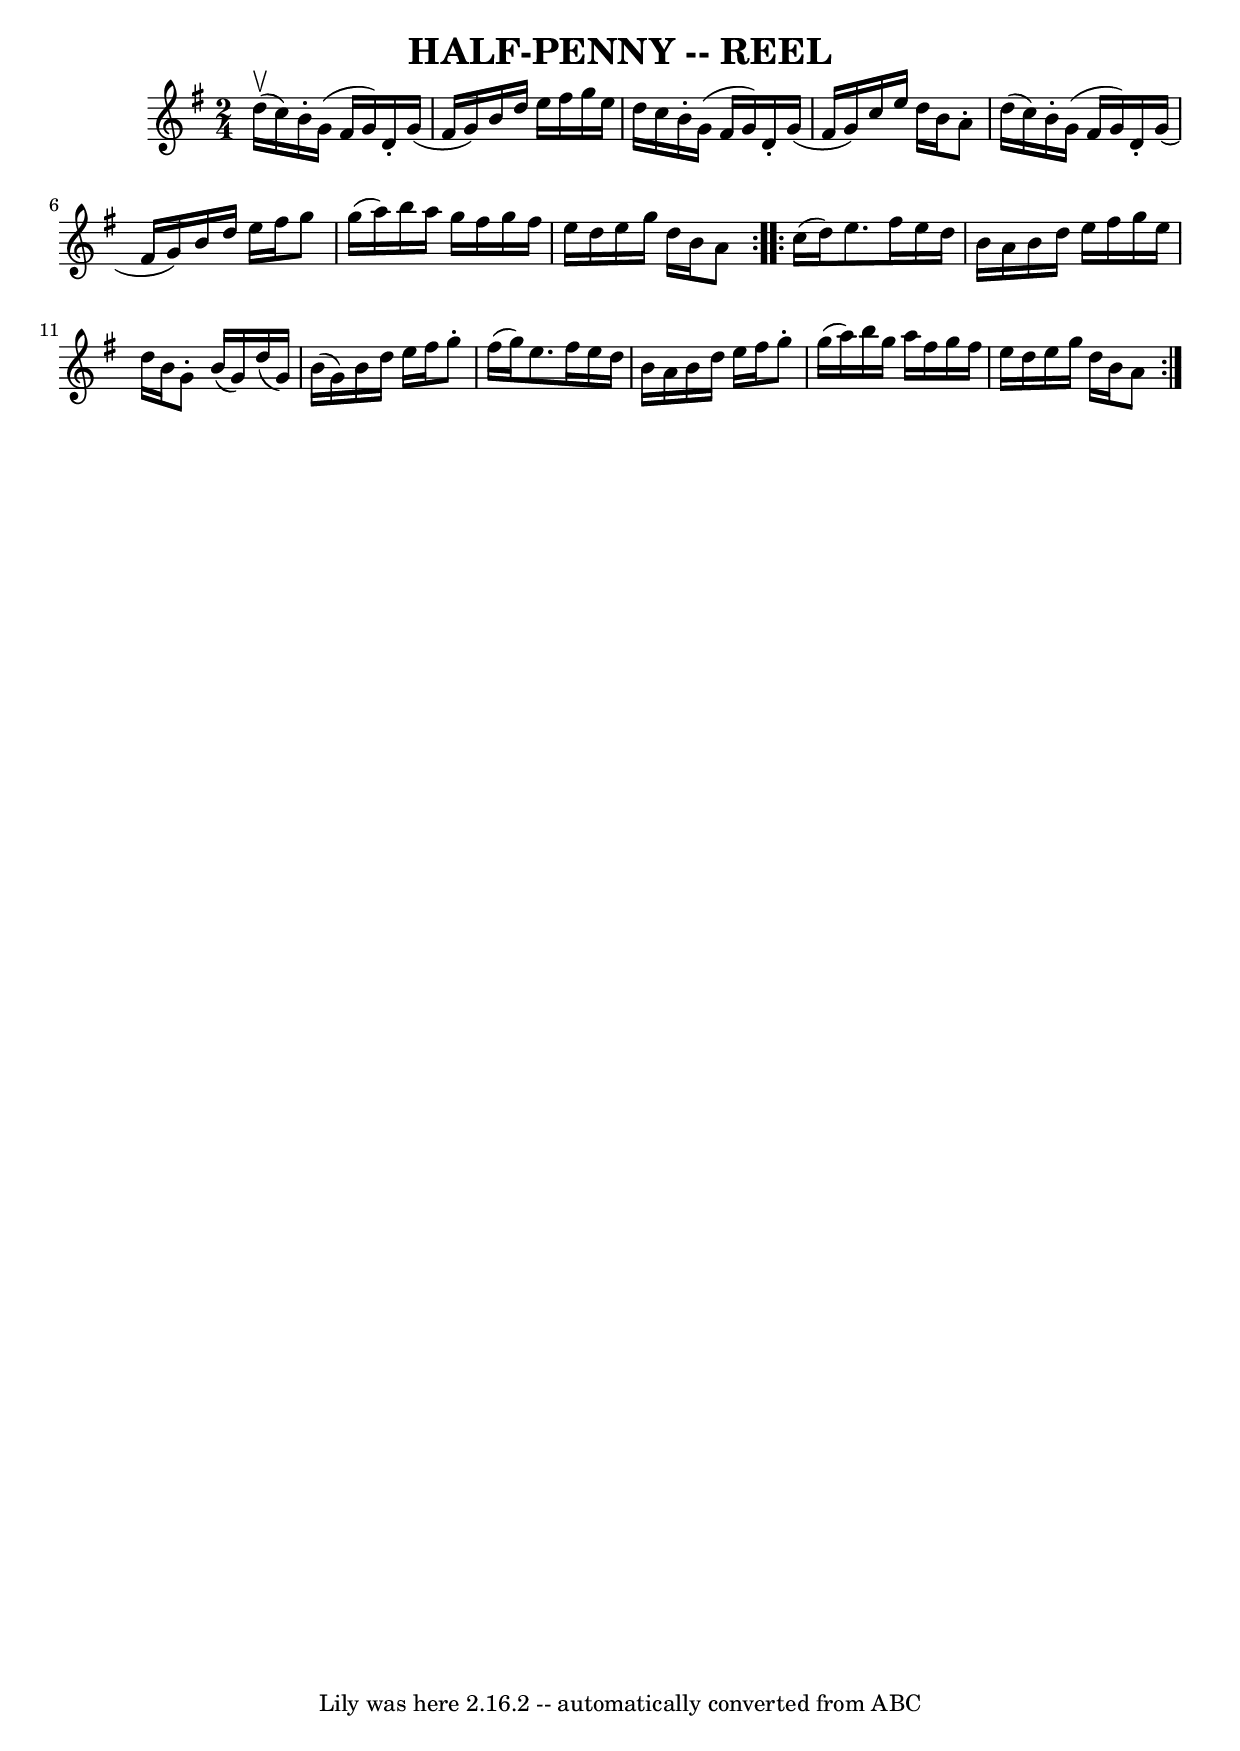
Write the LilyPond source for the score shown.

\version "2.7.40"
\include "Mammoth.ily"
\header {
	%% book = "Ryan's Mammoth Collection of Fiddle Tunes"
	crossRefNumber = "1"
	footnotes = ""
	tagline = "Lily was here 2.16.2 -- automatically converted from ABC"
	title = "HALF-PENNY -- REEL"
}
voicedefault =  {


\repeat volta 2 {
\time 2/4 
\key g \major d''16 (^\upbow c''16)   |
 b'16 -.   
g'16 (fis'16 g'16) d'16 -. g'16 (fis'16 g'16)   |
  
 b'16 d''16 e''16 fis''16 g''16 e''16 d''16 c''16    
|
 b'16 -. g'16 (fis'16 g'16) d'16 -. g'16 (fis'16    
g'16)   |
 c''16 e''16 d''16 b'16 a'8 -. d''16 (
c''16)   |
 b'16 -. g'16 (fis'16 g'16) d'16 -. g'16 
(fis'16 g'16)   |
 b'16 d''16 e''16 fis''16 g''8   
 g''16 (a''16)   |
 b''16 a''16 g''16 fis''16 g''16   
 fis''16 e''16 d''16    |
 e''16 g''16 d''16 b'16 a'8 
   }     \repeat volta 2 { c''16 (d''16)   |
 e''8.    
fis''16 e''16 d''16 b'16 a'16    |
 b'16 d''16 e''16  
 fis''16 g''16 e''16 d''16 b'16    |
 g'8 -. b'16 (
g'16) d''16 (g'16) b'16 (g'16)   |
 b'16 d''16    
e''16 fis''16 g''8 -. fis''16 (g''16)   |
 e''8.    
fis''16 e''16 d''16 b'16 a'16    |
 b'16 d''16 e''16  
 fis''16 g''8 -. g''16 (a''16)   |
 b''16 g''16 a''16 
 fis''16 g''16 fis''16 e''16 d''16    |
 e''16 g''16   
 d''16 b'16 a'8    }   
}

\score{
    <<

	\context Staff="default"
	{
	    \voicedefault 
	}

    >>
	\layout {
	}
	\midi {}
}
